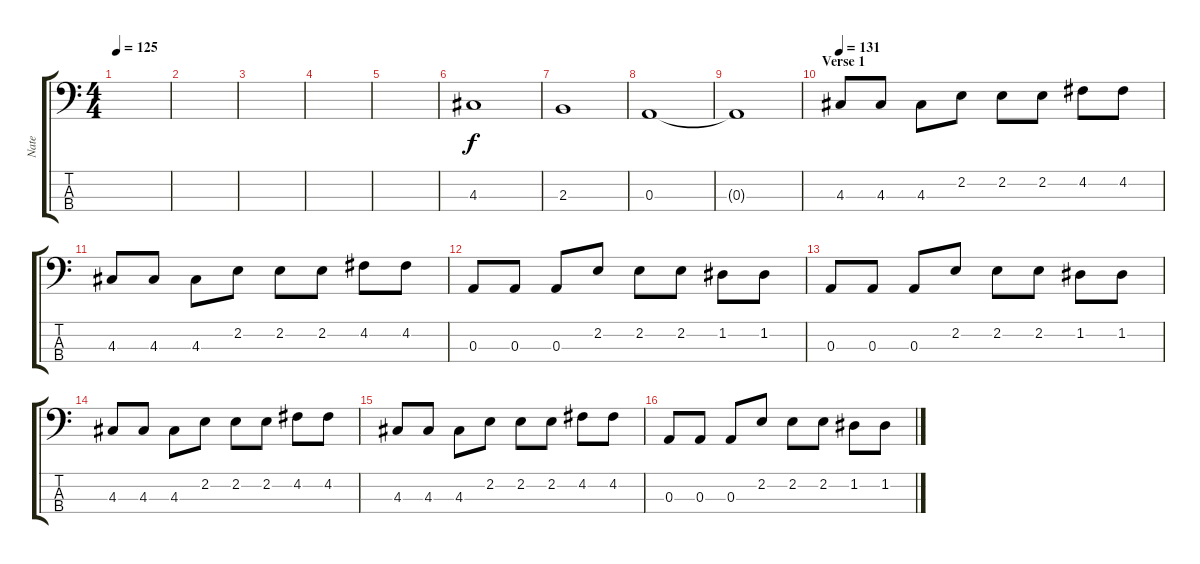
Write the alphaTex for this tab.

\track ("Nate" "Nate") {instrument electricbassfinger}
\staff {score tabs}
\tuning (G2 D2 A1 E1) {hide}
\ts (4 4)
\tempo 125
\clef f4
\ks c
|
|
|
|
|
4.3.1 |
2.3.1 |
0.3.1 |
0.3{t}.1 |
\section ("" "Verse 1")
\tempo 131
4.3.8 4.3.8 4.3.8 2.2.8 2.2.8 2.2.8 4.2.8 4.2.8 |
4.3.8 4.3.8 4.3.8 2.2.8 2.2.8 2.2.8 4.2.8 4.2.8 |
0.3.8 0.3.8 0.3.8 2.2.8 2.2.8 2.2.8 1.2.8 1.2.8 |
0.3.8 0.3.8 0.3.8 2.2.8 2.2.8 2.2.8 1.2.8 1.2.8 |
4.3.8 4.3.8 4.3.8 2.2.8 2.2.8 2.2.8 4.2.8 4.2.8 |
4.3.8 4.3.8 4.3.8 2.2.8 2.2.8 2.2.8 4.2.8 4.2.8 |
0.3.8 0.3.8 0.3.8 2.2.8 2.2.8 2.2.8 1.2.8 1.2.8
